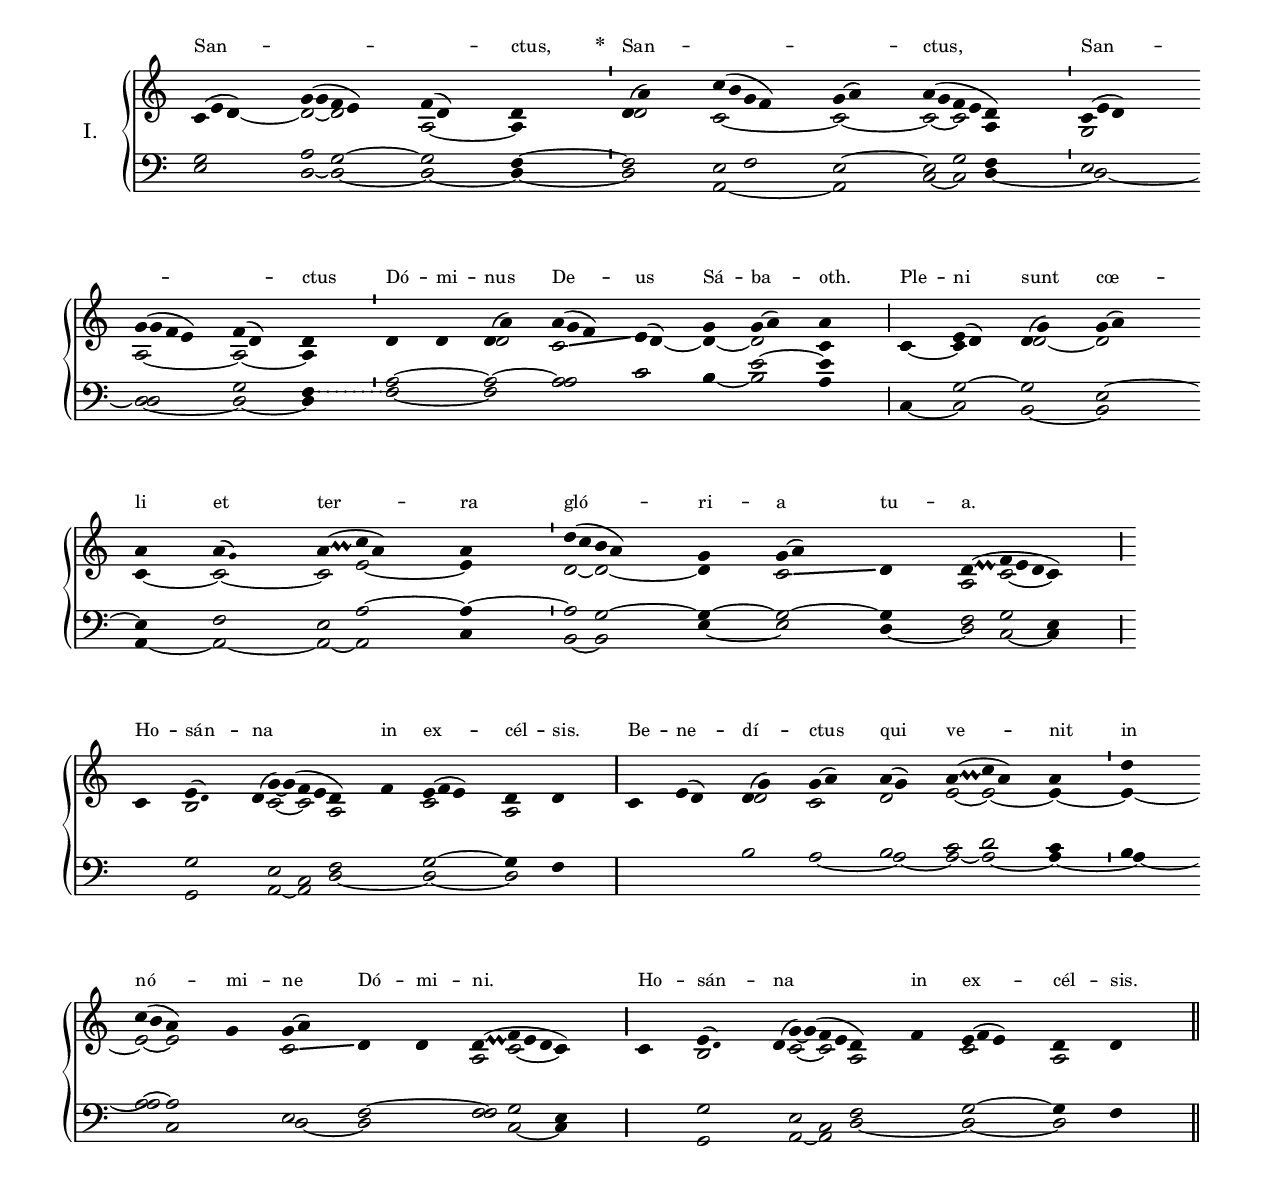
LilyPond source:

\version "2.18"
\include "gregorian.ly"
\include "noh2.ily"

%Page reference: page v.15
%(volume.page)

% Proofed 2/18

global = {
 \key d \dorian
 \cadenzaOn 
 \override Glissando #'thickness = #2.0
}

chantText = \lyricmode {
San -- _ _ ctus, 
\set stanza = " * " San -- _ _ ctus, San -- _ _ ctus Dó -- mi -- nus De -- us Sá -- ba -- oth. 
Ple -- ni sunt cœ -- li et ter -- ra gló -- ri -- a tu -- a. 
Ho -- sán -- na in ex -- cél -- sis. 
Be -- ne -- dí -- ctus qui ve -- nit in nó -- mi -- ne Dó -- mi -- ni. 
Ho -- sán -- na in ex -- cél -- sis. }

chantMusic = {
\tieDown   c'4 ( e'4 d'4) g'4 ( g'4 f'4 e'4) f'4 ( d'4) d'4 \divisioMinima
 d'4 ( a'4) c''4 ( b'4 g'4 f'4) g'4 ( a'4) a'4 ( g'4 f'4 e'4 d'4) \divisioMinima
 c'4 ( e'4 d'4) \forceBreak
 g'4 ( g'4 f'4 e'4) f'4 ( d'4) d'4 \divisioMinima
 d'4 d'4 d'4 ( a'4) a'4 ( g'4 f'4) e'4 ( d'4) g'4 g'4 ( a'4) a'4 \divisioMaior
 c'4 e'4 ( d'4) d'4 ( g'4) g'4 ( a'4) \forceBreak
 a'4 a'4 ( \once \tweak #'font-size #-4 g' ) a'4 ( \quil b' c''4 a'4) a'4 \divisioMinima
 d''4 ( c''4 b'4 a'4) g'4 g'4 ( a'4) d'4 d'4 ( \quil e' f'4 e'4 d'4 c'4) \divisioMaior \forceBreak
 c'4 e'4 ( \once \tweak #'font-size #-4 d' )
 d'4 ( g'4) ~ g'4 ( f'4 e'4 d'4) f'4 e'4 ( f'4 e'4) d'4 d'4 \divisioMaxima
 c'4 e'4 ( d'4) d'4 ( g'4) g'4 ( a'4) a'4 ( g'4) a'4 ( \quil b' c''4 a'4) a'4 \divisioMinima
 d''4 \forceBreak
 c''4 ( b'4 a'4) g'4 g'4 ( a'4) d'4 d'4 d'4 ( \quil e' f'4 e'4 d'4 c'4) \divisioMaior
 c'4 e'4 ( \once \tweak #'font-size #-4 d' ) d'4 ( g'4) ~ g'4 ( f'4 e'4 d'4) f'4 e'4 ( f'4 e'4) d'4 d'4 \finalis

}

altoMusic = {
r2 d'4 ~ d'2 ~ d'2 a2 ~ a4 \divisioMinima
d'2 c'2*4/2 ~ c'2 ~ c'2 ~ c'2 a4 \divisioMinima
g2*3/2 a2*4/2 ~ a2 ~ a4 \divisioMinima
r2 d'2 c'2*3/2 -\tweak Glissando.Y-offset #-0.8 \glissando e'4 d'4 ~ d'4 ~ d'2 c'4 \divisioMaior
c'4 ~ c'4 -\tweak Glissando.Y-offset #-0.8 \glissando d'4 d'2 ~ d'2 c'4 ~ c'2 ~ c'2 e'2 ~ e'4 \divisioMinima
d'2 ~ d'2 ~ d'4 c'2 -\tweak Glissando.Y-offset #-0.8 \glissando d'4 a2 c'2*3/2 ~ c'4 \divisioMaior
r4 b2*3/2 c'2 ~ c'2 a2 c'2*3/2 a2 \divisioMaxima
r2*3/2 d'2 c'2 d'2 e'2 ~ e'2 ~ e'4 ~ \divisioMinima
e'4 ~ e'2 ~ e'2 c'2 -\tweak Glissando.Y-offset #-0.8 \glissando d'4 d'4 a2 c'2*3/2 ~ c'4 \divisioMaior
r4 b2*3/2 c'2 ~ c'2 a2 c'2*3/2 a2 \finalis
}

tenorMusic = {
g2*3/2 a2 g2 ~ g2 f4 ~ \divisioMinima
f2 e2 f2 e2 ~ e2 g2 f4 \divisioMinima
e2*3/2 \shiftRight d2*4/2 g2 f4 \divisioMinima
a2 ~ a2 ~ a2*3/2 c'2 b4 e'2 ~ e'4 \divisioMaior
r4 g2 ~ g2 e2 ~ e4 f2 e2 a2 ~ a4 ~ \divisioMinima
a2 g2 ~ g4 ~ g2 ~ g4 f2 g2*3/2 e4 \divisioMaior
r4 g2*3/2 e2 c2 f2 g2*3/2 ~ g4 f4 \divisioMaxima
r2*7/2 b2 c'2 d'2 c'4 \divisioMinima
b4 a2 ~ a2 e2 f2 ~ \shiftRight f2 g2*3/2 e4 \divisioMaior
r4 g2*3/2 e2 c2 f2 g2*3/2 ~ g4 f4 \finalis
}

bassMusic = {
e2*3/2 d2 ~ d2 ~ d2 ~ d4 ~ \divisioMinima
d2 a,2*4/2 ~ a,2 c2 ~ c2 d4 ~ \divisioMinima
d2*3/2 ~ d2*4/2 ~ d2 ~ d4 \divisioMinima
f2 ~ f2 \shiftRight a2*3/2 c'2 b4 ~ b2 a4 \divisioMaior
c4 ~ c2 b,2 ~ b,2 a,4 ~ a,2 ~ a,2 ~ a,2 c4 \divisioMinima
b,2 ~ b,2 e4 ~ e2 d4 ~ d2 c2*3/2 ~ c4 \divisioMaior
r4 g,2*3/2 a,2 ~ a,2 d2 ~ d2*3/2 ~ d2 \divisioMaxima
r2*3/2 b2 a2 ~ a2 ~ a2 ~ a2 ~ a4 ~ \divisioMinima
a4 ~ \shiftRight a2 c2 d2 ~ d2 f2 c2*3/2 ~ c4 \divisioMaior
r4 g,2*3/2 a,2 ~ a,2 d2 ~ d2*3/2 ~ d2 \finalis
}

voiceLines = {
\voiceLineStyle


s2*32/2
\allowVoiceLineBreak
\offsetVoiceLineY
\voiceLine "down" "down" f4 f2


}

\score{
  <<
    \new Lyrics
    \new GrandStaff <<
      \set GrandStaff.autoBeaming = ##f
      \set GrandStaff.instrumentName = \markup \center-column {
        "I."
      }
      \new Staff = up <<
        \new Voice = "chant" {
          \voiceOne \global \chantMusic
        }
        \new Voice {
          \voiceTwo \global \altoMusic
        }
      >>

      \new Staff = down <<
        \clef bass
        \new Voice {
          \voiceOne \global \tenorMusic
        }
        \new Voice {
          \voiceTwo \global \bassMusic
        }
	\new Voice {
        \voiceThree \global \voiceLines
        }
      >>
    >>
    \context Lyrics {
      \lyricsto chant {
      \chantText
    }
    }
  >>
  \layout{
  }
  
}
